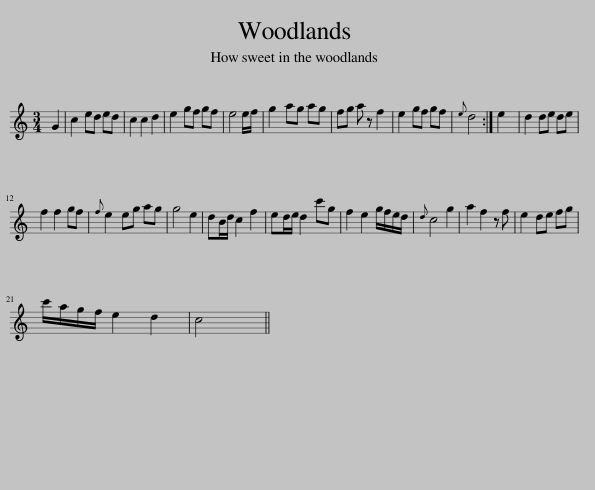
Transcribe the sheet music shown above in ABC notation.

X:1
L:1/8
M:3/4
I:linebreak $
K:C
V:1 treble
V:1
 G2 | c2 ed ed | c2 c2 d2 | e2 gf gf | e4 e/f/ | %5
 g2 ag ag | fg a z f2 | e2 gf gf |{e} d4 :| e2 | %10
 d2 de de |$ f2 f2 gf |{f} e2 eg ag | g4 e2 | dB/d/ c2 f2 | %15
 ed/e/ d2 c'g | f2 e2 g/f/e/d/ |{d} c4 g2 | a2 f2 z f | e2 de fg |$ %20
 c'/a/g/f/ e2 d2 | c4 || %22
